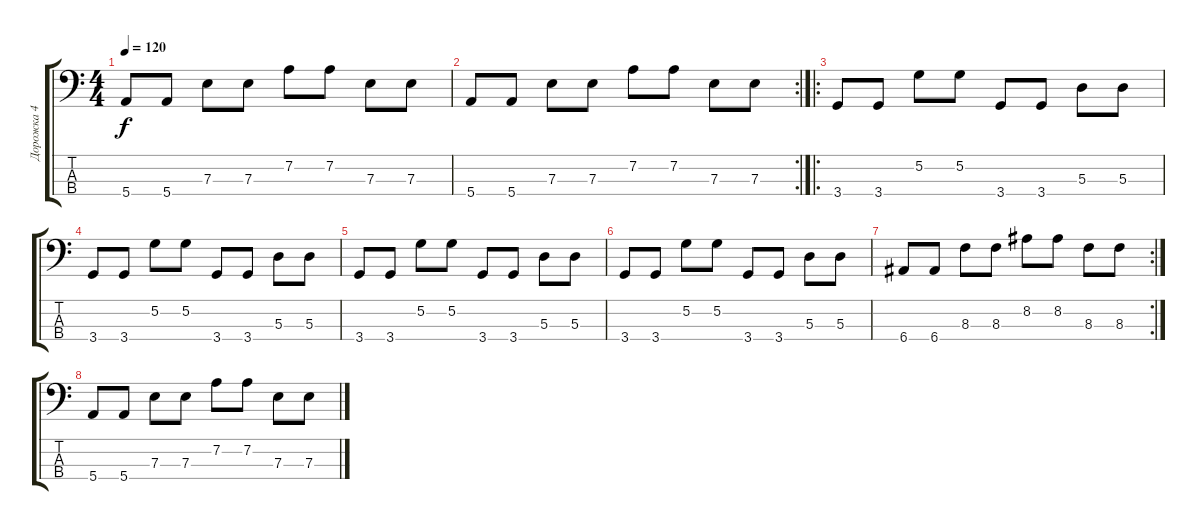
\track ("Дорожка 4" "Дорожка 4") {instrument electricbassfinger}
\staff {score tabs}
\tuning (G2 D2 A1 E1) {hide}
\ts (4 4)
\tempo 120
\clef f4
\ks c
5.4.8{dy f} 5.4.8 7.3.8 7.3.8 7.2.8 7.2.8 7.3.8 7.3.8 |
\rc 2
5.4.8 5.4.8 7.3.8 7.3.8 7.2.8 7.2.8 7.3.8 7.3.8 |
\ro
3.4.8 3.4.8 5.2.8 5.2.8 3.4.8 3.4.8 5.3.8 5.3.8 |
3.4.8 3.4.8 5.2.8 5.2.8 3.4.8 3.4.8 5.3.8 5.3.8 |
3.4.8 3.4.8 5.2.8 5.2.8 3.4.8 3.4.8 5.3.8 5.3.8 |
3.4.8 3.4.8 5.2.8 5.2.8 3.4.8 3.4.8 5.3.8 5.3.8 |
\rc 2
6.4.8 6.4.8 8.3.8 8.3.8 8.2.8 8.2.8 8.3.8 8.3.8 |
5.4.8 5.4.8 7.3.8 7.3.8 7.2.8 7.2.8 7.3.8 7.3.8
